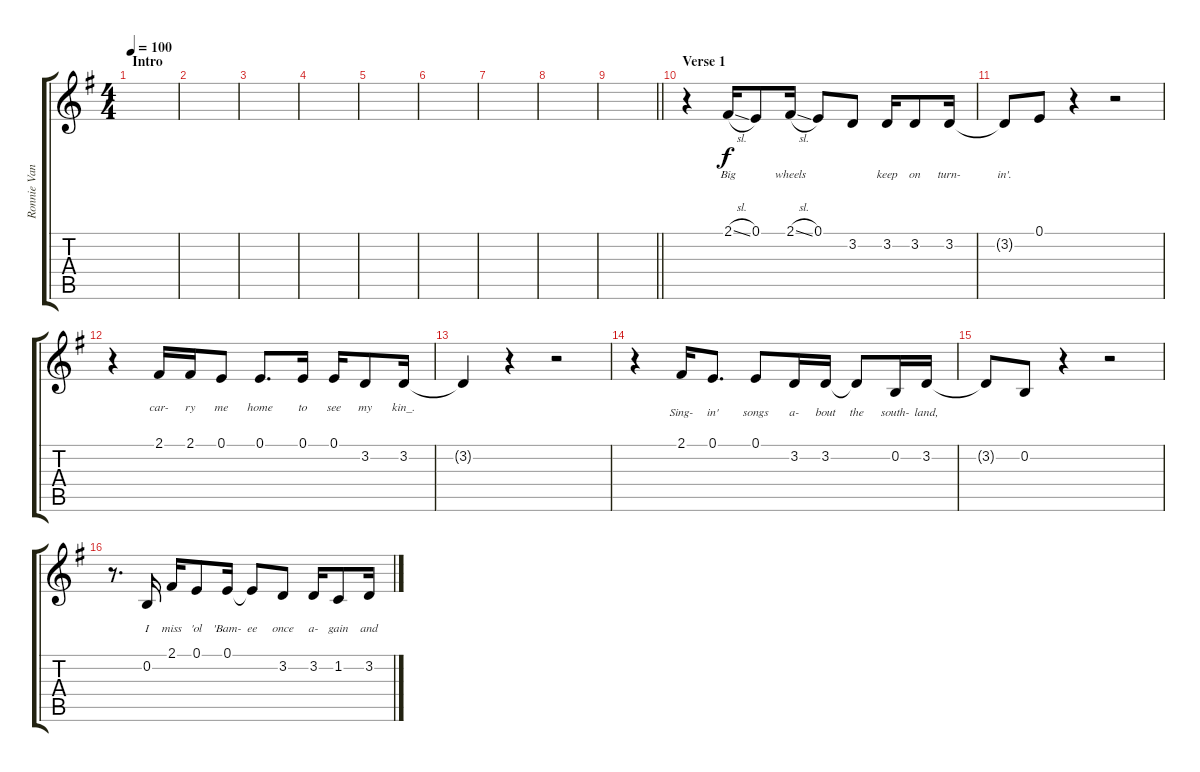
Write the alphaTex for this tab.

\track ("Ronnie Van Zant" "Ronnie Van") {instrument lead5charang}
\staff {score tabs}
\tuning (E4 B3 G3 D3 A2 E2) {hide}
\ts (4 4)
\section ("" "Intro")
\tempo 100
\clef g2
\ks g
|
|
|
|
|
|
|
|
\barLineRight lightlight
|
\section ("" "Verse 1")
r.4 2.1{sl}.16{lyrics (0 "Big") lyrics (1 "") lyrics (2 "") lyrics (3 "") lyrics (4 "")} 0.1.8{lyrics (0 "") lyrics (1 "") lyrics (2 "") lyrics (3 "") lyrics (4 "")} 2.1{sl}.16{lyrics (0 "wheels") lyrics (1 "") lyrics (2 "") lyrics (3 "") lyrics (4 "")} 0.1.8{lyrics (0 "") lyrics (1 "") lyrics (2 "") lyrics (3 "") lyrics (4 "")} 3.2.8{lyrics (0 "") lyrics (1 "") lyrics (2 "") lyrics (3 "") lyrics (4 "")} 3.2.16{lyrics (0 "keep") lyrics (1 "") lyrics (2 "") lyrics (3 "") lyrics (4 "")} 3.2.8{lyrics (0 "on") lyrics (1 "") lyrics (2 "") lyrics (3 "") lyrics (4 "")} 3.2.16{lyrics (0 "turn-") lyrics (1 "") lyrics (2 "") lyrics (3 "") lyrics (4 "")} |
3.2{t}.8{lyrics (0 "in'.") lyrics (1 "") lyrics (2 "") lyrics (3 "") lyrics (4 "")} 0.1.8 r.4 r.2 |
r.4 2.1.16{lyrics (0 "") lyrics (1 "car-") lyrics (2 "") lyrics (3 "") lyrics (4 "")} 2.1.16{lyrics (0 "") lyrics (1 "ry") lyrics (2 "") lyrics (3 "") lyrics (4 "")} 0.1.8{lyrics (0 "") lyrics (1 "me") lyrics (2 "") lyrics (3 "") lyrics (4 "")} 0.1.8{d lyrics (0 "") lyrics (1 "home") lyrics (2 "") lyrics (3 "") lyrics (4 "")} 0.1.16{lyrics (0 "") lyrics (1 "to") lyrics (2 "") lyrics (3 "") lyrics (4 "")} 0.1.16{lyrics (0 "") lyrics (1 "see") lyrics (2 "") lyrics (3 "") lyrics (4 "")} 3.2.8{lyrics (0 "") lyrics (1 "my") lyrics (2 "") lyrics (3 "") lyrics (4 "")} 3.2.16{lyrics (0 "") lyrics (1 "kin_.") lyrics (2 "") lyrics (3 "") lyrics (4 "")} |
3.2{t}.4 r.4 r.2 |
r.4 2.1.16{lyrics (0 "") lyrics (1 "") lyrics (2 "Sing-") lyrics (3 "") lyrics (4 "")} 0.1.8{d lyrics (0 "") lyrics (1 "") lyrics (2 "in'") lyrics (3 "") lyrics (4 "")} 0.1.8{lyrics (0 "") lyrics (1 "") lyrics (2 "songs") lyrics (3 "") lyrics (4 "")} 3.2.16{lyrics (0 "") lyrics (1 "") lyrics (2 "a-") lyrics (3 "") lyrics (4 "")} 3.2.16{lyrics (0 "") lyrics (1 "") lyrics (2 "bout") lyrics (3 "") lyrics (4 "")} 3.2{t}.8{lyrics (0 "") lyrics (1 "") lyrics (2 "the") lyrics (3 "") lyrics (4 "")} 0.2.16{lyrics (0 "") lyrics (1 "") lyrics (2 "south-") lyrics (3 "") lyrics (4 "")} 3.2.16{lyrics (0 "") lyrics (1 "") lyrics (2 "land,") lyrics (3 "") lyrics (4 "")} |
3.2{t}.8 0.2.8 r.4 r.2 |
r.8{d} 0.2.16{lyrics (0 "") lyrics (1 "") lyrics (2 "") lyrics (3 "I") lyrics (4 "")} 2.1.16{lyrics (0 "") lyrics (1 "") lyrics (2 "") lyrics (3 "miss") lyrics (4 "")} 0.1.8{lyrics (0 "") lyrics (1 "") lyrics (2 "") lyrics (3 "'ol") lyrics (4 "")} 0.1.16{lyrics (0 "") lyrics (1 "") lyrics (2 "") lyrics (3 "'Bam-") lyrics (4 "")} 0.1{t}.8{lyrics (0 "") lyrics (1 "") lyrics (2 "") lyrics (3 "ee") lyrics (4 "")} 3.2.8{lyrics (0 "") lyrics (1 "") lyrics (2 "") lyrics (3 "once") lyrics (4 "")} 3.2.16{lyrics (0 "") lyrics (1 "") lyrics (2 "") lyrics (3 "a-") lyrics (4 "")} 1.2.8{lyrics (0 "") lyrics (1 "") lyrics (2 "") lyrics (3 "gain") lyrics (4 "")} 3.2.16{lyrics (0 "") lyrics (1 "") lyrics (2 "") lyrics (3 "and") lyrics (4 "")}
